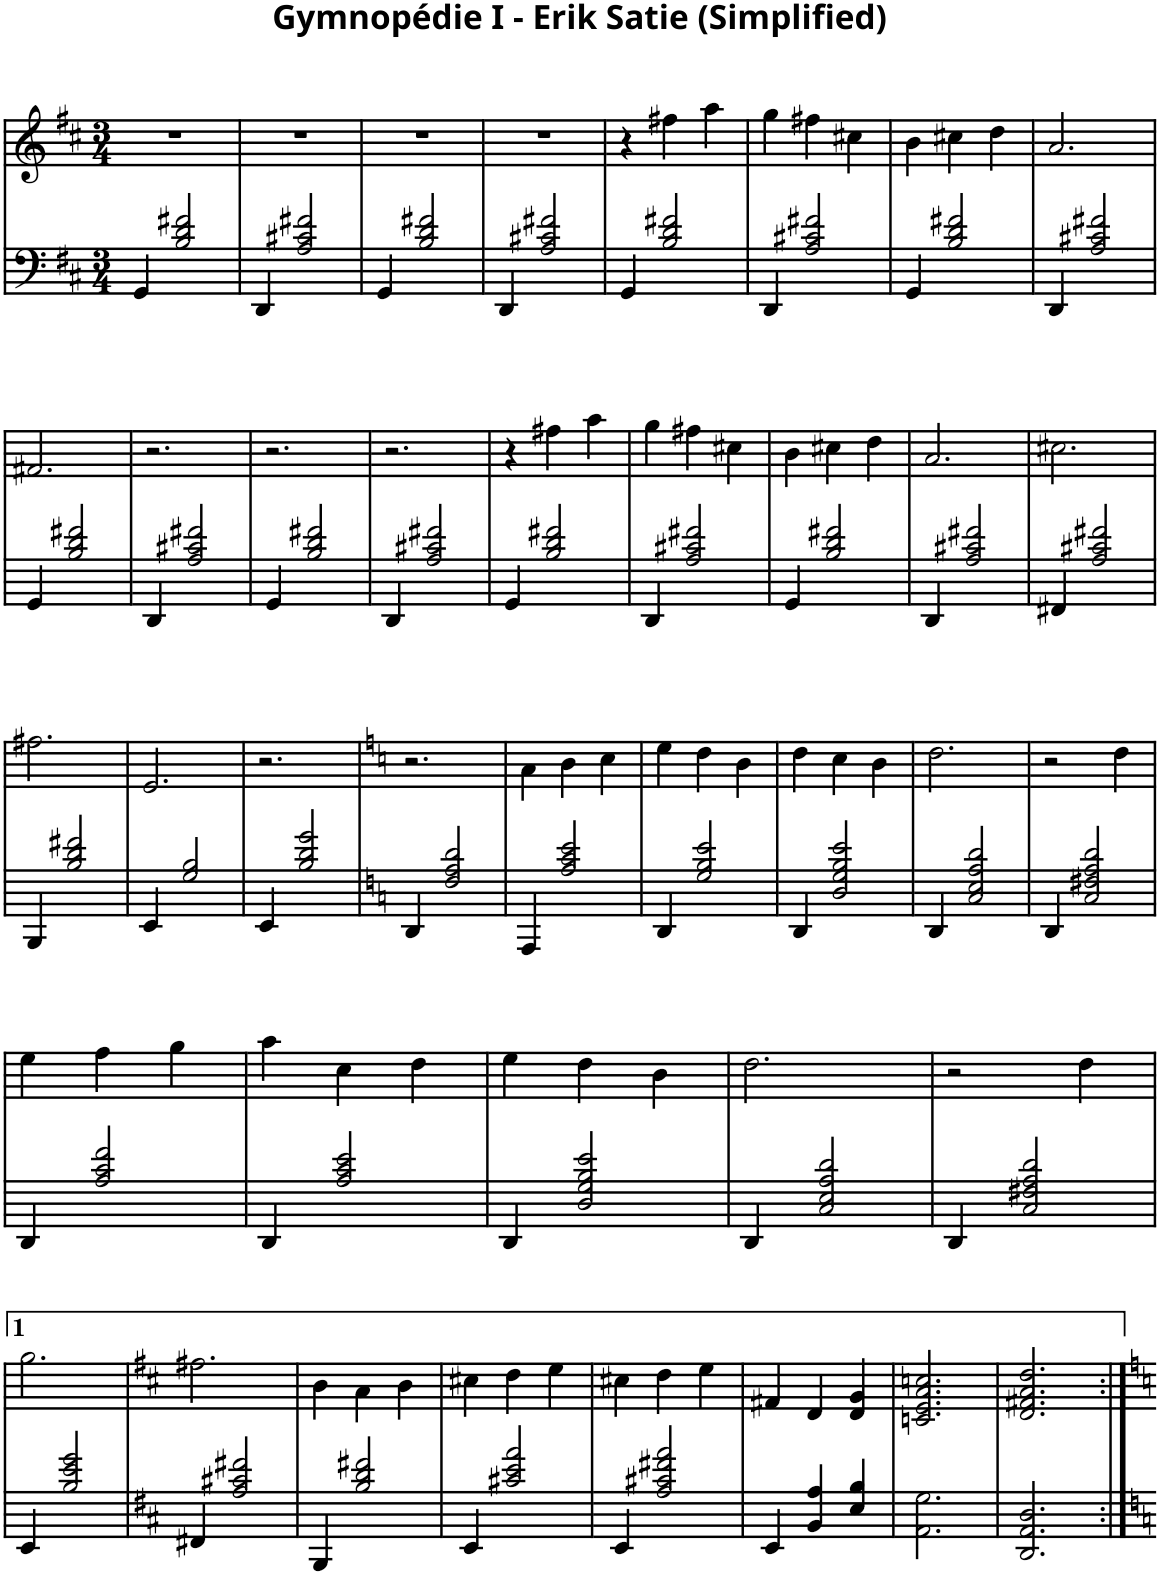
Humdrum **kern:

**kern	**kern
*part1	*part1
*staff2	*staff1
*I"Piano	*
*I'Pno	*
*clefF4	*clefG2
*k[f#c#]	*k[f#c#]
*M3/4	*M3/4
=1	=1
4GG/	2.r
2B/ 2d/ 2f#X/	.
=2	=2
4DD/	2.r
2A/ 2c#X/ 2f#X/	.
=3	=3
4GG/	2.r
2B/ 2d/ 2f#X/	.
=4	=4
4DD/	2.r
2A/ 2c#X/ 2f#X/	.
=5	=5
4GG/	4r
2B/ 2d/ 2f#X/	4ff#X\
.	4aa\
=6	=6
4DD/	4gg\
2A/ 2c#X/ 2f#X/	4ff#X\
.	4cc#X\
=7	=7
4GG/	4b\
2B/ 2d/ 2f#X/	4cc#X\
.	4dd\
=8	=8
4DD/	2.a/
2A/ 2c#X/ 2f#X/	.
!!LO:LB:g=z
=9	=9
4GG/	2.f#X/
2B/ 2d/ 2f#X/	.
=10	=10
4DD/	2.r
2A/ 2c#X/ 2f#X/	.
=11	=11
4GG/	2.r
2B/ 2d/ 2f#X/	.
=12	=12
4DD/	2.r
2A/ 2c#X/ 2f#X/	.
=13	=13
4GG/	4r
2B/ 2d/ 2f#X/	4ff#X\
.	4aa\
=14	=14
4DD/	4gg\
2A/ 2c#X/ 2f#X/	4ff#X\
.	4cc#X\
=15	=15
4GG/	4b\
2B/ 2d/ 2f#X/	4cc#X\
.	4dd\
=16	=16
4DD/	2.a/
2A/ 2c#X/ 2f#X/	.
=17	=17
4FF#X/	2.cc#X\
2A/ 2c#X/ 2f#X/	.
!!LO:LB:g=z
=18	=18
4BBB/	2.ff#X\
2B/ 2d/ 2f#X/	.
=19	=19
4EE/	2.e/
2G/ 2B/	.
=20	=20
4EE/	2.r
2B/ 2d/ 2g/	.
=21	=21
*k[]	*k[]
4DD/	2.r
2F/ 2A/ 2d/	.
=22	=22
4AAA/	4a\
2A/ 2c/ 2e/	4b\
.	4cc\
=23	=23
4DD/	4ee\
2G/ 2B/ 2e/	4dd\
.	4b\
=24	=24
4DD/	4dd\
2D/ 2G/ 2B/ 2e/	4cc\
.	4b\
=25	=25
4DD/	2.dd\
2C/ 2E/ 2A/ 2d/	.
=26	=26
4DD/	2r
2C/ 2F#X/ 2A/ 2d/	.
.	4dd\
!!LO:LB:g=z
=27	=27
4DD/	4ee\
2A/ 2c/ 2f/	4ff\
.	4gg\
=28	=28
4DD/	4aa\
2A/ 2c/ 2e/	4cc\
.	4dd\
=29	=29
4DD/	4ee\
2D/ 2G/ 2B/ 2e/	4dd\
.	4b\
=30	=30
4DD/	2.dd\
2C/ 2E/ 2A/ 2d/	.
=31	=31
4DD/	2r
2C/ 2F#X/ 2A/ 2d/	.
.	4dd\
!!LO:LB:g=z
=32	=32
4EE/	2.gg\
2B/ 2e/ 2g/	.
=33	=33
*k[f#c#]	*k[f#c#]
4FF#X/	2.ff#X\
2A/ 2c#X/ 2f#X/	.
=34	=34
4BBB/	4b\
2B/ 2d/ 2f#X/	4a\
.	4b\
=35	=35
4EE/	4cc#X\
2c#X/ 2e/ 2a/	4dd\
.	4ee\
=36	=36
4EE/	4cc#X\
2A/ 2c#X/ 2f#X/ 2a/	4dd\
.	4ee\
=37	=37
4EE/	4f#X/
4BB/ 4A/	4d/
4E/ 4B/	4d/ 4g/
=38	=38
2.AA\ 2.G\	2.cn/ 2.e/ 2.a/ 2.ccn/
=39	=39
2.DD/ 2.AA/ 2.D/	2.d/ 2.f#X/ 2.a/ 2.dd/
=:|!	=:|!
*-	*-
